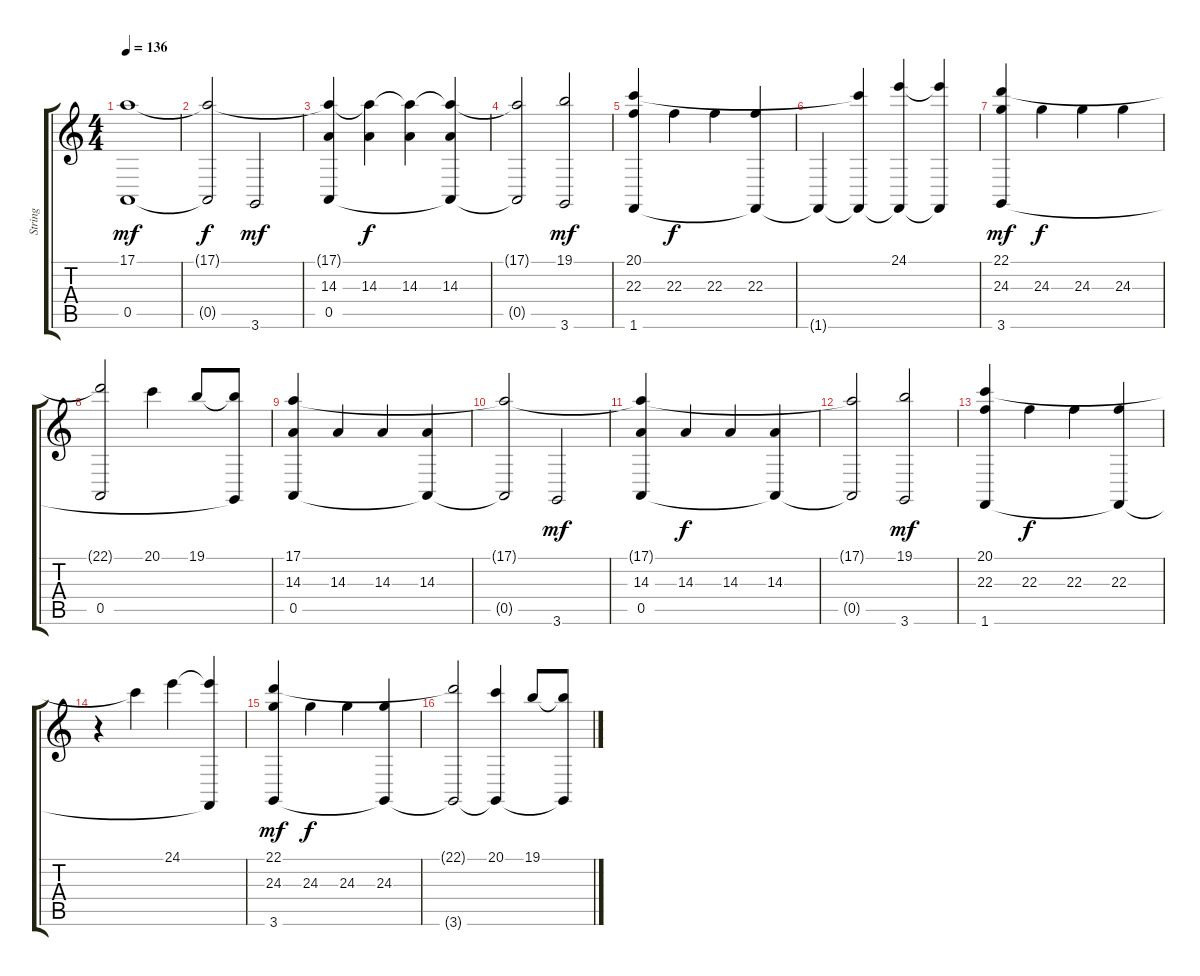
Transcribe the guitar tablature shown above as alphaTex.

\track ("String" "String") {instrument stringensemble1}
\staff {score tabs}
\tuning (E4 B3 G3 D3 A2 E2) {hide}
\ts (4 4)
\tempo 136
\clef g2
\ks c
(17.1 0.5).1{dy mf instrument stringensemble1} |
(17.1{t} 0.5{t}).2{dy f} 3.6.2{dy mf} |
(17.1{t} 14.3 0.5).4 (17.1{t} 14.3).4{dy f} (17.1{t} 14.3).4 (17.1{t} 14.3 0.5{t}).4 |
(17.1{t} 0.5{t}).2 (19.1 3.6).2{dy mf} |
(20.1 22.3 1.6).4 22.3.4{dy f} 22.3.4 (22.3 1.6{t}).4 |
1.6{t}.4 (20.1{t} 1.6{t}).4 (24.1 1.6{t}).4 (24.1{t} 1.6{t}).4 |
(22.1 24.3 3.6).4{dy mf} 24.3.4{dy f} 24.3.4 24.3.4 |
(22.1{t} 0.5).2 20.1.4 19.1.8 (19.1{t} 3.6{t}).8 |
(17.1 14.3 0.5).4 14.3.4 14.3.4 (14.3 0.5{t}).4 |
(17.1{t} 0.5{t}).2 3.6.2{dy mf} |
(17.1{t} 14.3 0.5).4 14.3.4{dy f} 14.3.4 (14.3 0.5{t}).4 |
(17.1{t} 0.5{t}).2 (19.1 3.6).2{dy mf} |
(20.1 22.3 1.6).4 22.3.4{dy f} 22.3.4 (22.3 1.6{t}).4 |
r.4 20.1{t}.4 24.1.4 (24.1{t} 1.6{t}).4 |
(22.1 24.3 3.6).4{dy mf} 24.3.4{dy f} 24.3.4 (24.3 3.6{t}).4 |
(22.1{t} 3.6{t}).2 (20.1 3.6{t}).4 19.1.8 (19.1{t} 3.6{t}).8
